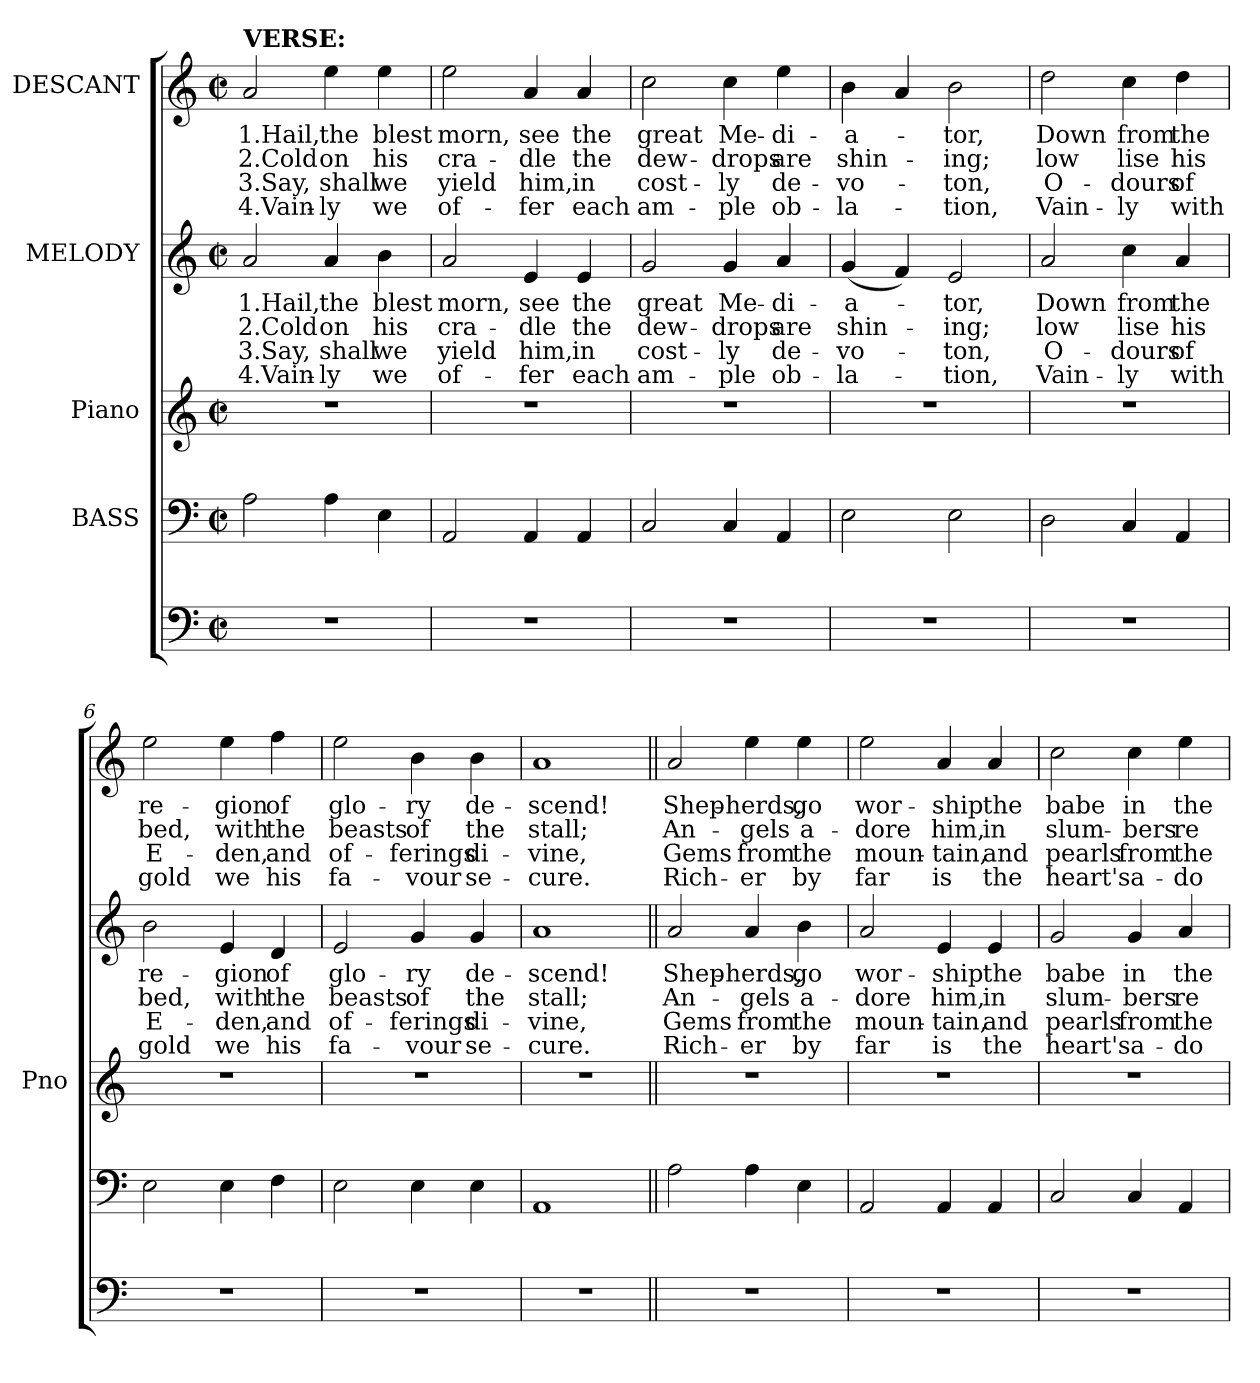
**kern	**kern	**kern	**kern	**text	**text	**text	**text	**kern	**text	**text	**text	**text
*part5	*part4	*part3	*part2	*part2	*part2	*part2	*part2	*part1	*part1	*part1	*part1	*part1
*staff5	*staff4	*staff3	*staff2	*staff2	*staff2	*staff2	*staff2	*staff1	*staff1	*staff1	*staff1	*staff1
*	*I"BASS	*I"Piano	*I"MELODY	*	*	*	*	*I"DESCANT	*	*	*	*
*	*	*I'Pno	*	*	*	*	*	*	*	*	*	*
*clefF4	*clefF4	*clefG2	*clefG2	*	*	*	*	*clefG2	*	*	*	*
*k[]	*k[]	*k[]	*k[]	*	*	*	*	*k[]	*	*	*	*
*C:	*C:	*C:	*C:	*	*	*	*	*C:	*	*	*	*
*M2/2	*M2/2	*M2/2	*M2/2	*	*	*	*	*M2/2	*	*	*	*
*met(c|)	*met(c|)	*met(c|)	*met(c|)	*	*	*	*	*met(c|)	*	*	*	*
=1	=1	=1	=1	=1	=1	=1	=1	=1	=1	=1	=1	=1
!	!	!	!	!	!	!	!	!LO:TX:a:B:t=VERSE&colon;	!	!	!	!
1r	2A\	1r	2a/	1.Hail,	2.Cold	3.Say,	4.Vain-	2a/	1.Hail,	2.Cold	3.Say,	4.Vain-
.	4A\	.	4a/	the	on	shall	-ly	4ee\	the	on	shall	-ly
.	4E\	.	4b\	blest	his	we	we	4ee\	blest	his	we	we
=2	=2	=2	=2	=2	=2	=2	=2	=2	=2	=2	=2	=2
1r	2AA/	1r	2a/	morn,	cra-	yield	of-	2ee\	morn,	cra-	yield	of-
.	4AA/	.	4e/	see	-dle	him,	-fer	4a/	see	-dle	him,	-fer
.	4AA/	.	4e/	the	the	in	each	4a/	the	the	in	each
=3	=3	=3	=3	=3	=3	=3	=3	=3	=3	=3	=3	=3
1r	2C/	1r	2g/	great	dew-	cost-	am-	2cc\	great	dew-	cost-	am-
.	4C/	.	4g/	Me-	-drops	-ly	-ple	4cc\	Me-	-drops	-ly	-ple
.	4AA/	.	4a/	-di-	are	de-	ob-	4ee\	-di-	are	de-	ob-
=4	=4	=4	=4	=4	=4	=4	=4	=4	=4	=4	=4	=4
1r	2E\	1r	(4g/	-a-	shin-	-vo-	-la-	4b\	-a-	shin-	-vo-	-la-
.	.	.	4f/)	.	.	.	.	4a/	.	.	.	.
.	2E\	.	2e/	-tor,	-ing;	-ton,	-tion,	2b\	-tor,	-ing;	-ton,	-tion,
=5	=5	=5	=5	=5	=5	=5	=5	=5	=5	=5	=5	=5
1r	2D\	1r	2a/	Down	low	O-	Vain-	2dd\	Down	low	O-	Vain-
.	4C/	.	4cc\	from	lise	-dours	-ly	4cc\	from	lise	-dours	-ly
.	4AA/	.	4a/	the	his	of	with	4dd\	the	his	of	with
!!LO:LB:g=z
=6	=6	=6	=6	=6	=6	=6	=6	=6	=6	=6	=6	=6
1r	2E\	1r	2b\	re-	bed,	E-	gold	2ee\	re-	bed,	E-	gold
.	4E\	.	4e/	-gion	with	-den,	we	4ee\	-gion	with	-den,	we
.	4F\	.	4d/	of	the	and	his	4ff\	of	the	and	his
=7	=7	=7	=7	=7	=7	=7	=7	=7	=7	=7	=7	=7
1r	2E\	1r	2e/	glo-	beasts	of-	fa-	2ee\	glo-	beasts	of-	fa-
.	4E\	.	4g/	-ry	of	-ferings	-vour	4b\	-ry	of	-ferings	-vour
.	4E\	.	4g/	de-	the	di-	se-	4b\	de-	the	di-	se-
=8	=8	=8	=8	=8	=8	=8	=8	=8	=8	=8	=8	=8
1r	1AA	1r	1a	-scend!	stall;	-vine,	-cure.	1a	-scend!	stall;	-vine,	-cure.
=9||	=9||	=9||	=9||	=9||	=9||	=9||	=9||	=9||	=9||	=9||	=9||	=9||
1r	2A\	1r	2a/	Shep-	An-	Gems	Rich-	2a/	Shep-	An-	Gems	Rich-
.	4A\	.	4a/	-herds,	-gels	from	-er	4ee\	-herds,	-gels	from	-er
.	4E\	.	4b\	go	a-	the	by	4ee\	go	a-	the	by
=10	=10	=10	=10	=10	=10	=10	=10	=10	=10	=10	=10	=10
1r	2AA/	1r	2a/	wor-	-dore	moun-	far	2ee\	wor-	-dore	moun-	far
.	4AA/	.	4e/	-ship	him,	-tain,	is	4a/	-ship	him,	-tain,	is
.	4AA/	.	4e/	the	in	and	the	4a/	the	in	and	the
=11	=11	=11	=11	=11	=11	=11	=11	=11	=11	=11	=11	=11
1r	2C/	1r	2g/	babe	slum-	pearls	heart's	2cc\	babe	slum-	pearls	heart's
.	4C/	.	4g/	in	-bers	from	a-	4cc\	in	-bers	from	a-
.	4AA/	.	4a/	the	re-	the	-do-	4ee\	the	re-	the	-do-
=	=	=	=	=	=	=	=	=	=	=	=	=
*-	*-	*-	*-	*-	*-	*-	*-	*-	*-	*-	*-	*-
